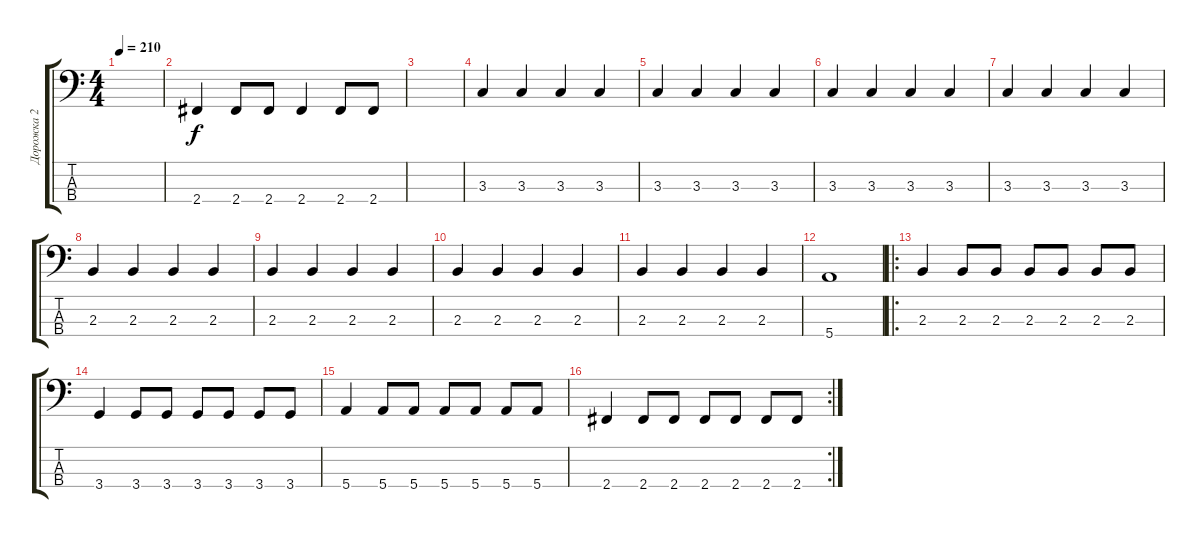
\track ("Дорожка 2" "Дорожка 2") {instrument electricbassfinger}
\staff {score tabs}
\tuning (G2 D2 A1 E1) {hide}
\ts (4 4)
\tempo 210
\clef f4
\ks c
|
2.4.4 2.4.8 2.4.8 2.4.4 2.4.8 2.4.8 |
|
3.3.4 3.3.4 3.3.4 3.3.4 |
3.3.4 3.3.4 3.3.4 3.3.4 |
3.3.4 3.3.4 3.3.4 3.3.4 |
3.3.4 3.3.4 3.3.4 3.3.4 |
2.3.4 2.3.4 2.3.4 2.3.4 |
2.3.4 2.3.4 2.3.4 2.3.4 |
2.3.4 2.3.4 2.3.4 2.3.4 |
2.3.4 2.3.4 2.3.4 2.3.4 |
5.4.1 |
\ro
2.3.4 2.3.8 2.3.8 2.3.8 2.3.8 2.3.8 2.3.8 |
3.4.4 3.4.8 3.4.8 3.4.8 3.4.8 3.4.8 3.4.8 |
5.4.4 5.4.8 5.4.8 5.4.8 5.4.8 5.4.8 5.4.8 |
\rc 2
2.4.4 2.4.8 2.4.8 2.4.8 2.4.8 2.4.8 2.4.8
